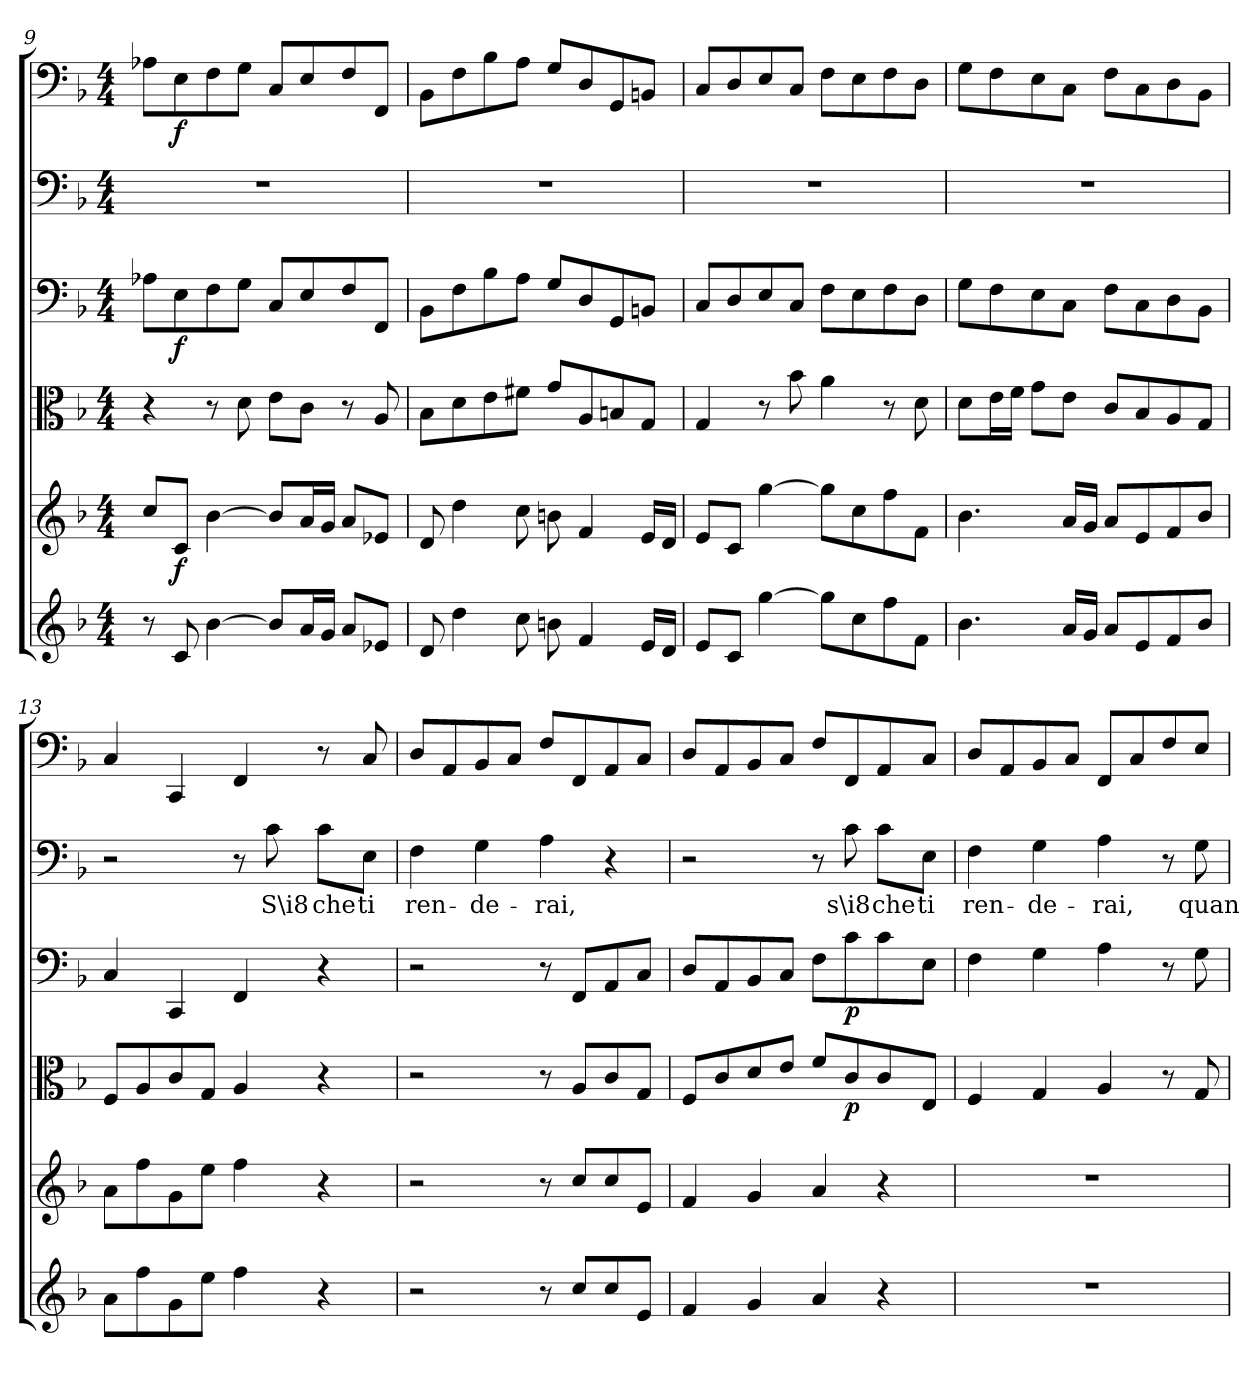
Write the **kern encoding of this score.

**kern	**kern	**dynam	**kern	**dynam	**kern	**dynam	**kern	**text	**kern	**dynam
*part6	*part5	*part5	*part4	*part4	*part3	*part3	*part2	*part2	*part1	*part1
*staff6	*staff5	*staff5	*staff4	*staff4	*staff3	*staff3	*staff2	*staff2	*staff1	*staff1
*clefG2	*clefG2	*	*clefC3	*	*clefF4	*	*clefF4	*	*clefF4	*
*k[b-]	*k[b-]	*	*k[b-]	*	*k[b-]	*	*k[b-]	*	*k[b-]	*
*F:	*F:	*	*F:	*	*F:	*	*F:	*	*F:	*
*M4/4	*M4/4	*	*M4/4	*	*M4/4	*	*M4/4	*	*M4/4	*
=9	=9	=9	=9	=9	=9	=9	=9	=9	=9	=9
8r	8cc/L	.	4r	.	8A-X\L	.	1r	.	8A-X\L	.
8c/	8c/J	f	.	.	8E\	f	.	.	8E\	f
[4b-\	[4b-\	.	8r	.	8F\	.	.	.	8F\	.
.	.	.	8d\	.	8G\J	.	.	.	8G\J	.
8b-/L]	8b-/L]	.	8e\L	.	8C/L	.	.	.	8C/L	.
16a/L	16a/L	.	8c\J	.	8E/	.	.	.	8E/	.
16g/JJ	16g/JJ	.	.	.	.	.	.	.	.	.
8a/L	8a/L	.	8r	.	8F/	.	.	.	8F/	.
8e-X/J	8e-X/J	.	8A/	.	8FF/J	.	.	.	8FF/J	.
=10	=10	=10	=10	=10	=10	=10	=10	=10	=10	=10
8d/	8d/	.	8B-\L	.	8BB-\L	.	1r	.	8BB-\L	.
4dd\	4dd\	.	8d\	.	8F\	.	.	.	8F\	.
.	.	.	8e\	.	8B-\	.	.	.	8B-\	.
8cc\	8cc\	.	8f#X\J	.	8A\J	.	.	.	8A\J	.
8bn\	8bn\	.	8g/L	.	8G/L	.	.	.	8G/L	.
4f/	4f/	.	8A/	.	8D/	.	.	.	8D/	.
.	.	.	8Bn/	.	8GG/	.	.	.	8GG/	.
16e/LL	16e/LL	.	8G/J	.	8BBn/J	.	.	.	8BBn/J	.
16d/JJ	16d/JJ	.	.	.	.	.	.	.	.	.
=11	=11	=11	=11	=11	=11	=11	=11	=11	=11	=11
8e/L	8e/L	.	4G/	.	8C/L	.	1r	.	8C/L	.
8c/J	8c/J	.	.	.	8D/	.	.	.	8D/	.
[4gg\	[4gg\	.	8r	.	8E/	.	.	.	8E/	.
.	.	.	8b-\	.	8C/J	.	.	.	8C/J	.
8gg\L]	8gg\L]	.	4a\	.	8F\L	.	.	.	8F\L	.
8cc\	8cc\	.	.	.	8E\	.	.	.	8E\	.
8ff\	8ff\	.	8r	.	8F\	.	.	.	8F\	.
8f\J	8f\J	.	8d\	.	8D\J	.	.	.	8D\J	.
=12	=12	=12	=12	=12	=12	=12	=12	=12	=12	=12
4.b-\	4.b-\	.	8d\L	.	8G\L	.	1r	.	8G\L	.
.	.	.	16e\L	.	8F\	.	.	.	8F\	.
.	.	.	16f\JJ	.	.	.	.	.	.	.
.	.	.	8g\L	.	8E\	.	.	.	8E\	.
16a/LL	16a/LL	.	8e\J	.	8C\J	.	.	.	8C\J	.
16g/JJ	16g/JJ	.	.	.	.	.	.	.	.	.
8a/L	8a/L	.	8c/L	.	8F\L	.	.	.	8F\L	.
8e/	8e/	.	8B-/	.	8C\	.	.	.	8C\	.
8f/	8f/	.	8A/	.	8D\	.	.	.	8D\	.
8b-/J	8b-/J	.	8G/J	.	8BB-\J	.	.	.	8BB-\J	.
=13	=13	=13	=13	=13	=13	=13	=13	=13	=13	=13
8a\L	8a\L	.	8F/L	.	4C/	.	2r	.	4C/	.
8ff\	8ff\	.	8A/	.	.	.	.	.	.	.
8g\	8g\	.	8c/	.	4CC/	.	.	.	4CC/	.
8ee\J	8ee\J	.	8G/J	.	.	.	.	.	.	.
4ff\	4ff\	.	4A/	.	4FF/	.	8r	.	4FF/	.
.	.	.	.	.	.	.	8c\	S\i8	.	.
4r	4r	.	4r	.	4r	.	8c\L	che	8r	.
.	.	.	.	.	.	.	8E\J	ti	8C/	.
=14	=14	=14	=14	=14	=14	=14	=14	=14	=14	=14
2r	2r	.	2r	.	2r	.	4F\	ren-	8D/L	.
.	.	.	.	.	.	.	.	.	8AA/	.
.	.	.	.	.	.	.	4G\	-de-	8BB-/	.
.	.	.	.	.	.	.	.	.	8C/J	.
8r	8r	.	8r	.	8r	.	4A\	-rai,	8F/L	.
8cc/L	8cc/L	.	8A/L	.	8FF/L	.	.	.	8FF/	.
8cc/	8cc/	.	8c/	.	8AA/	.	4r	.	8AA/	.
8e/J	8e/J	.	8G/J	.	8C/J	.	.	.	8C/J	.
=15	=15	=15	=15	=15	=15	=15	=15	=15	=15	=15
4f/	4f/	.	8F/L	.	8D/L	.	2r	.	8D/L	.
.	.	.	8c/	.	8AA/	.	.	.	8AA/	.
4g/	4g/	.	8d/	.	8BB-/	.	.	.	8BB-/	.
.	.	.	8e/J	.	8C/J	.	.	.	8C/J	.
4a/	4a/	.	8f/L	.	8F\L	.	8r	.	8F/L	.
.	.	.	8c/	p	8c\	p	8c\	s\i8	8FF/	.
4r	4r	.	8c/	.	8c\	.	8c\L	che	8AA/	.
.	.	.	8E/J	.	8E\J	.	8E\J	ti	8C/J	.
=16	=16	=16	=16	=16	=16	=16	=16	=16	=16	=16
1r	1r	.	4F/	.	4F\	.	4F\	ren-	8D/L	.
.	.	.	.	.	.	.	.	.	8AA/	.
.	.	.	4G/	.	4G\	.	4G\	-de-	8BB-/	.
.	.	.	.	.	.	.	.	.	8C/J	.
.	.	.	4A/	.	4A\	.	4A\	-rai,	8FF/L	.
.	.	.	.	.	.	.	.	.	8C/	.
.	.	.	8r	.	8r	.	8r	.	8F/	.
.	.	.	8G/	.	8G\	.	8G\	quan-	8E/J	.
=	=	=	=	=	=	=	=	=	=	=
*-	*-	*-	*-	*-	*-	*-	*-	*-	*-	*-
